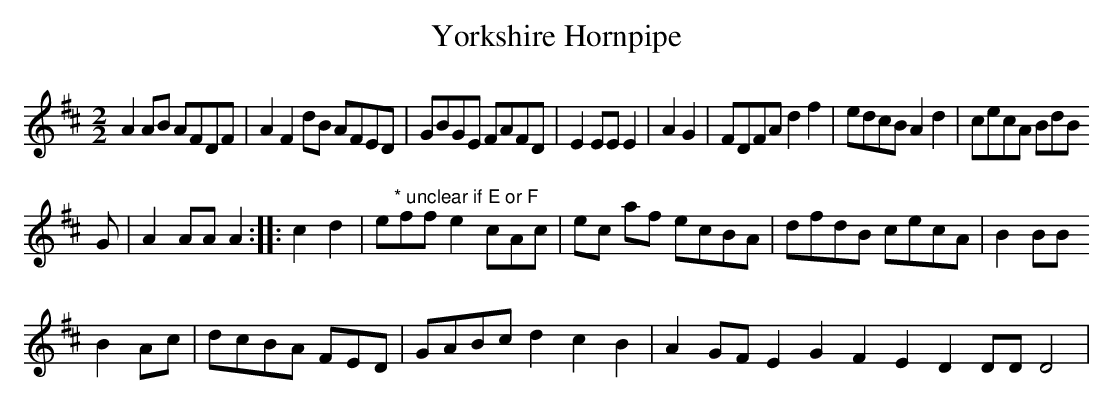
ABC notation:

X:1
T:Yorkshire Hornpipe
M:2/2
L:1/8
K:D major
A2 AB AFDF|A2F2dB AFED|GBGE FAFD|E2EEE2|A2G2|FDFAd2f2|edcB A2d2|cecA BdB
G|A2AAA2:||:c2d2|e"* unclear if E or F"ffe2cAc|ec af ecBA|dfdB cecA|B2BB
B2Ac|dcBA FED|GABc d2c2B2|A2GFE2G2F2E2D2DDD4|
